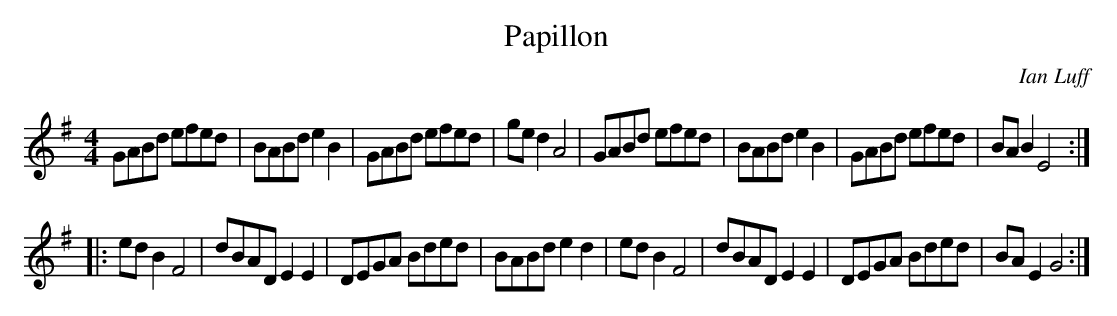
X:1
T:Papillon
M:4/4
L:1/8
C:Ian Luff
K:G
GABd efed | BABd e2B2 | GABd efed | ged2 A4 |\
GABd efed | BABd e2B2 | GABd efed | BAB2 E4 :|
|:\
edB2 F4 | dBAD E2E2 | DEGA Bded | BABd e2d2 |\
edB2 F4 | dBAD E2E2 | DEGA Bded | BAE2 G4 :|
